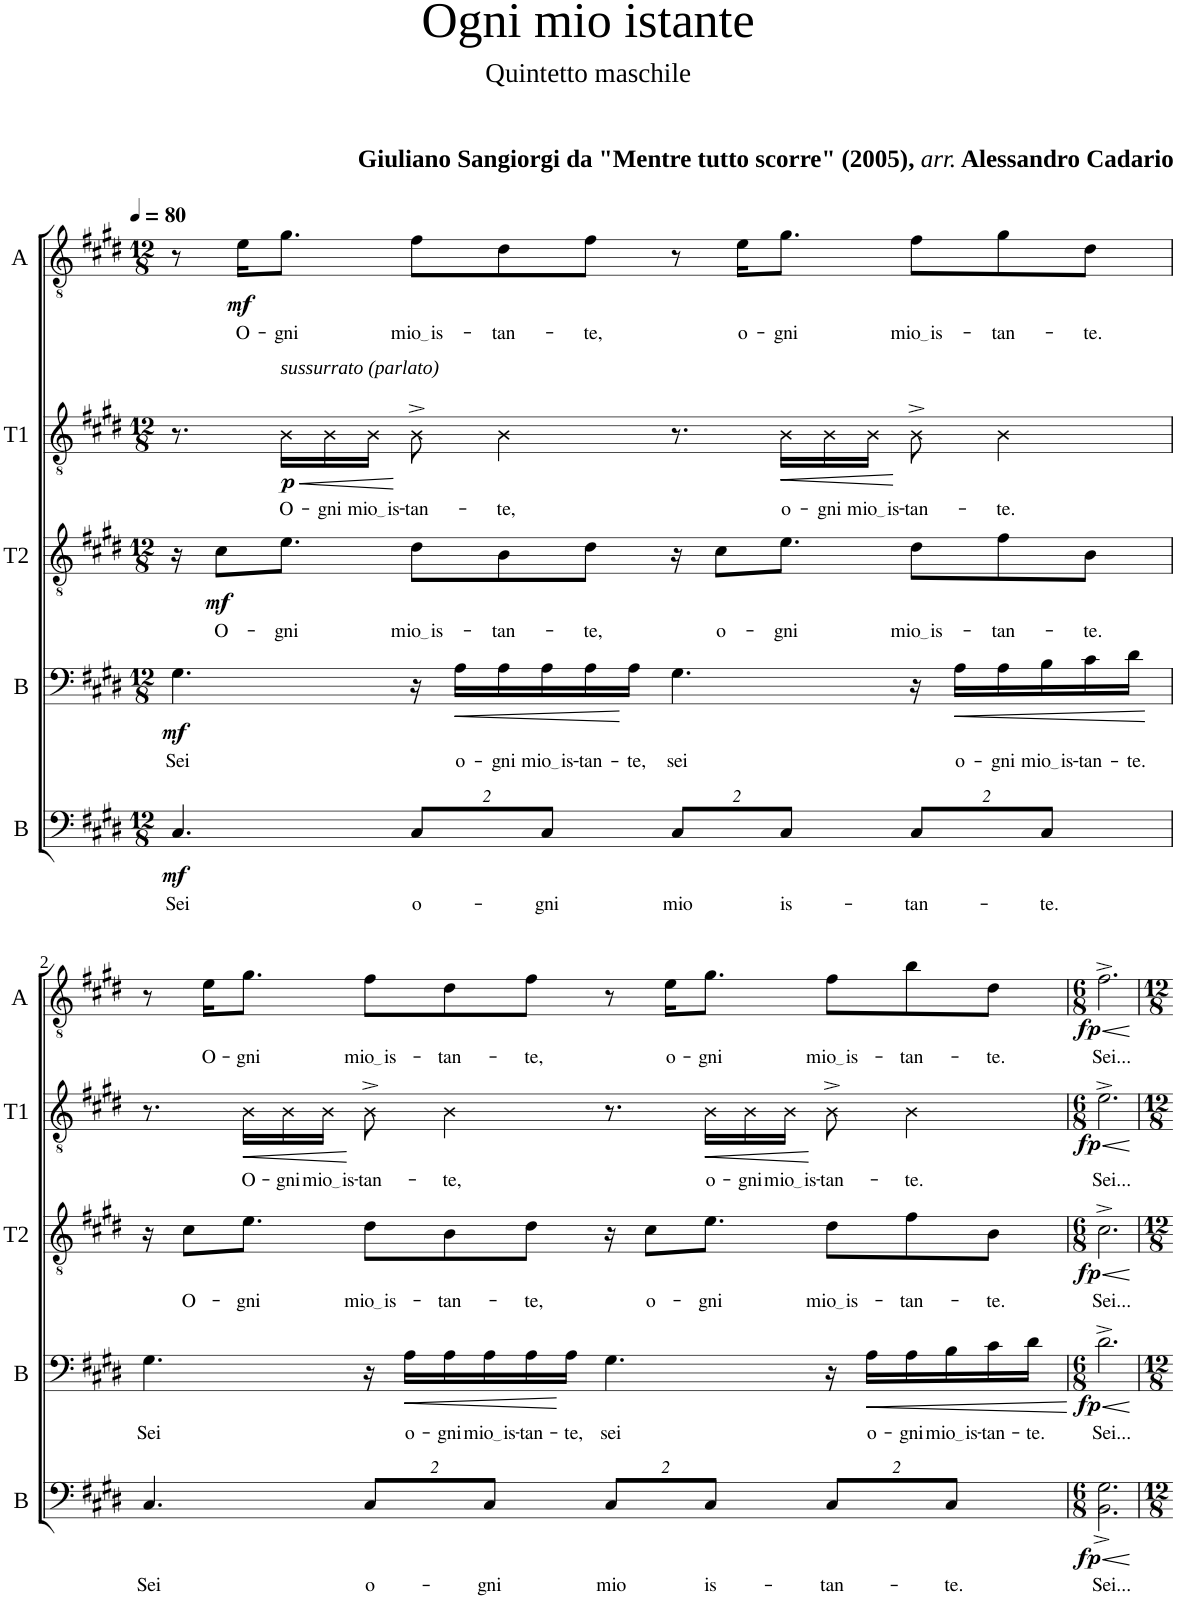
**kern	**text	**dynam	**kern	**text	**dynam	**kern	**text	**dynam	**kern	**text	**dynam	**kern	**text	**dynam
*part5	*part5	*part5	*part4	*part4	*part4	*part3	*part3	*part3	*part2	*part2	*part2	*part1	*part1	*part1
*staff5	*staff5	*staff5	*staff4	*staff4	*staff4	*staff3	*staff3	*staff3	*staff2	*staff2	*staff2	*staff1	*staff1	*staff1
*I"B	*	*	*I"B	*	*	*I"T2	*	*	*I"T1	*	*	*I"A	*	*
*I'B	*	*	*I'B	*	*	*I'T2	*	*	*I'T1	*	*	*I'A	*	*
*clefF4	*	*	*clefF4	*	*	*clefGv2	*	*	*clefGv2	*	*	*clefGv2	*	*
*k[f#c#g#d#]	*	*	*k[f#c#g#d#]	*	*	*k[f#c#g#d#]	*	*	*k[f#c#g#d#]	*	*	*k[f#c#g#d#]	*	*
*M12/8	*	*	*M12/8	*	*	*M12/8	*	*	*M12/8	*	*	*M12/8	*	*
*MM80	*	*	*MM80	*	*	*MM80	*	*	*MM80	*	*	*MM80	*	*
=1	=1	=1	=1	=1	=1	=1	=1	=1	=1	=1	=1	=1	=1	=1
!	!LO:LY:b	!LO:DY:b	!	!LO:LY:b	!LO:DY:b	!	!	!	!	!	!	!	!	!
4.C#/	Sei	mf	4.G#\	Sei	mf	16r	.	.	8.r	.	.	8r	.	.
!	!	!	!	!	!	!	!LO:LY:b	!LO:DY:b	!	!	!	!	!	!
.	.	.	.	.	.	8c#\L	O-	mf	.	.	.	.	.	.
!	!	!	!	!	!	!	!	!	!	!	!	!	!LO:LY:b	!LO:DY:b
.	.	.	.	.	.	.	.	.	.	.	.	16e\KL	O-	mf
!	!	!	!	!	!	!	!	!	!LO:TX:a:i:t=sussurrato (parlato)	!	!	!	!	!
!	!	!	!	!	!	!	!LO:LY:b	!	!	!LO:LY:b	!LO:HP:b	!	!LO:LY:b	!
!	!	!	!	!	!	!	!	!	!	!	!LO:DY:n=1:b	!	!	!
.	.	.	.	.	.	8.e\J	-gni	.	16B\LL	O-	< p	8.g#\J	-gni	.
!	!	!	!	!	!	!	!	!	!	!LO:LY:b	!	!	!	!
.	.	.	.	.	.	.	.	.	16B\	-gni	.	.	.	.
!	!	!	!	!	!	!	!	!	!	!LO:LY:b	!	!	!	!
.	.	.	.	.	.	.	.	.	16B\JJ	mio is	.	.	.	.
*Xbrackettup	*	*	*	*	*	*	*	*	*	*	*	*	*	*
!	!LO:LY:b	!	!	!	!	!	!LO:LY:b	!	!	!LO:LY:b	!	!	!LO:LY:b	!
16%3C#/L	o-	.	16r	.	.	8d#\L	mio is	.	8B^\	-tan-	[	8f#\L	mio is	.
!	!	!	!	!LO:LY:b	!LO:HP:b	!	!	!	!	!	!	!	!	!
.	.	.	16A\LL	o-	<	.	.	.	.	.	.	.	.	.
!	!	!	!	!LO:LY:b	!	!	!LO:LY:b	!	!	!LO:LY:b	!	!	!LO:LY:b	!
.	.	.	16A\	-gni	.	8B\	-tan-	.	4B\	-te,	.	8d#\	-tan-	.
!	!LO:LY:b	!	!	!LO:LY:b	!	!	!	!	!	!	!	!	!	!
16%3C#/J	-gni	.	16A\	mio is	.	.	.	.	.	.	.	.	.	.
!	!	!	!	!LO:LY:b	!	!	!LO:LY:b	!	!	!	!	!	!LO:LY:b	!
.	.	.	16A\	-tan-	.	8d#\J	-te,	.	.	.	.	8f#\J	-te,	.
!	!	!	!	!LO:LY:b	!	!	!	!	!	!	!	!	!	!
.	.	.	16A\JJ	-te,	[	.	.	.	.	.	.	.	.	.
!	!LO:LY:b	!	!	!LO:LY:b	!	!	!	!	!	!	!	!	!	!
16%3C#/L	mio	.	4.G#\	sei	.	16r	.	.	8.r	.	.	8r	.	.
!	!	!	!	!	!	!	!LO:LY:b	!	!	!	!	!	!	!
.	.	.	.	.	.	8c#\L	o-	.	.	.	.	.	.	.
!	!	!	!	!	!	!	!	!	!	!	!	!	!LO:LY:b	!
.	.	.	.	.	.	.	.	.	.	.	.	16e\KL	o-	.
!	!LO:LY:b	!	!	!	!	!	!LO:LY:b	!	!	!LO:LY:b	!LO:HP:b	!	!LO:LY:b	!
16%3C#/J	is-	.	.	.	.	8.e\J	-gni	.	16B\LL	o-	<	8.g#\J	-gni	.
!	!	!	!	!	!	!	!	!	!	!LO:LY:b	!	!	!	!
.	.	.	.	.	.	.	.	.	16B\	-gni	.	.	.	.
!	!	!	!	!	!	!	!	!	!	!LO:LY:b	!	!	!	!
.	.	.	.	.	.	.	.	.	16B\JJ	mio is	.	.	.	.
!	!LO:LY:b	!	!	!	!	!	!LO:LY:b	!	!	!LO:LY:b	!	!	!LO:LY:b	!
16%3C#/L	-tan-	.	16r	.	.	8d#\L	mio is	.	8B^\	-tan-	[	8f#\L	mio is	.
!	!	!	!	!LO:LY:b	!LO:HP:b	!	!	!	!	!	!	!	!	!
.	.	.	16A\LL	o-	<	.	.	.	.	.	.	.	.	.
!	!	!	!	!LO:LY:b	!	!	!LO:LY:b	!	!	!LO:LY:b	!	!	!LO:LY:b	!
.	.	.	16A\	-gni	.	8f#\	-tan-	.	4B\	-te.	.	8g#\	-tan-	.
!	!LO:LY:b	!	!	!LO:LY:b	!	!	!	!	!	!	!	!	!	!
16%3C#/J	-te.	.	16B\	mio is	.	.	.	.	.	.	.	.	.	.
!	!	!	!	!LO:LY:b	!	!	!LO:LY:b	!	!	!	!	!	!LO:LY:b	!
.	.	.	16c#\	-tan-	.	8B\J	-te.	.	.	.	.	8d#\J	-te.	.
!	!	!	!	!LO:LY:b	!	!	!	!	!	!	!	!	!	!
.	.	.	16d#\JJ	-te.	.	.	.	.	.	.	.	.	.	.
.	.	.	.	.	[	.	.	.	.	.	.	.	.	.
!!LO:LB:g=z
=2	=2	=2	=2	=2	=2	=2	=2	=2	=2	=2	=2	=2	=2	=2
!	!LO:LY:b	!	!	!LO:LY:b	!	!	!	!	!	!	!	!	!	!
4.C#/	Sei	.	4.G#\	Sei	.	16r	.	.	8.r	.	.	8r	.	.
!	!	!	!	!	!	!	!LO:LY:b	!	!	!	!	!	!	!
.	.	.	.	.	.	8c#\L	O-	.	.	.	.	.	.	.
!	!	!	!	!	!	!	!	!	!	!	!	!	!LO:LY:b	!
.	.	.	.	.	.	.	.	.	.	.	.	16e\KL	O-	.
!	!	!	!	!	!	!	!LO:LY:b	!	!	!LO:LY:b	!LO:HP:b	!	!LO:LY:b	!
.	.	.	.	.	.	8.e\J	-gni	.	16B\LL	O-	<	8.g#\J	-gni	.
!	!	!	!	!	!	!	!	!	!	!LO:LY:b	!	!	!	!
.	.	.	.	.	.	.	.	.	16B\	-gni	.	.	.	.
!	!	!	!	!	!	!	!	!	!	!LO:LY:b	!	!	!	!
.	.	.	.	.	.	.	.	.	16B\JJ	mio is	.	.	.	.
!	!LO:LY:b	!	!	!	!	!	!LO:LY:b	!	!	!LO:LY:b	!	!	!LO:LY:b	!
16%3C#/L	o-	.	16r	.	.	8d#\L	mio is	.	8B^\	-tan-	[	8f#\L	mio is	.
!	!	!	!	!LO:LY:b	!LO:HP:b	!	!	!	!	!	!	!	!	!
.	.	.	16A\LL	o-	<	.	.	.	.	.	.	.	.	.
!	!	!	!	!LO:LY:b	!	!	!LO:LY:b	!	!	!LO:LY:b	!	!	!LO:LY:b	!
.	.	.	16A\	-gni	.	8B\	-tan-	.	4B\	-te,	.	8d#\	-tan-	.
!	!LO:LY:b	!	!	!LO:LY:b	!	!	!	!	!	!	!	!	!	!
16%3C#/J	-gni	.	16A\	mio is	.	.	.	.	.	.	.	.	.	.
!	!	!	!	!LO:LY:b	!	!	!LO:LY:b	!	!	!	!	!	!LO:LY:b	!
.	.	.	16A\	-tan-	.	8d#\J	-te,	.	.	.	.	8f#\J	-te,	.
!	!	!	!	!LO:LY:b	!	!	!	!	!	!	!	!	!	!
.	.	.	16A\JJ	-te,	[	.	.	.	.	.	.	.	.	.
!	!LO:LY:b	!	!	!LO:LY:b	!	!	!	!	!	!	!	!	!	!
16%3C#/L	mio	.	4.G#\	sei	.	16r	.	.	8.r	.	.	8r	.	.
!	!	!	!	!	!	!	!LO:LY:b	!	!	!	!	!	!	!
.	.	.	.	.	.	8c#\L	o-	.	.	.	.	.	.	.
!	!	!	!	!	!	!	!	!	!	!	!	!	!LO:LY:b	!
.	.	.	.	.	.	.	.	.	.	.	.	16e\KL	o-	.
!	!LO:LY:b	!	!	!	!	!	!LO:LY:b	!	!	!LO:LY:b	!LO:HP:b	!	!LO:LY:b	!
16%3C#/J	is-	.	.	.	.	8.e\J	-gni	.	16B\LL	o-	<	8.g#\J	-gni	.
!	!	!	!	!	!	!	!	!	!	!LO:LY:b	!	!	!	!
.	.	.	.	.	.	.	.	.	16B\	-gni	.	.	.	.
!	!	!	!	!	!	!	!	!	!	!LO:LY:b	!	!	!	!
.	.	.	.	.	.	.	.	.	16B\JJ	mio is	.	.	.	.
!	!LO:LY:b	!	!	!	!	!	!LO:LY:b	!	!	!LO:LY:b	!	!	!LO:LY:b	!
16%3C#/L	-tan-	.	16r	.	.	8d#\L	mio is	.	8B^\	-tan-	[	8f#\L	mio is	.
!	!	!	!	!LO:LY:b	!LO:HP:b	!	!	!	!	!	!	!	!	!
.	.	.	16A\LL	o-	<	.	.	.	.	.	.	.	.	.
!	!	!	!	!LO:LY:b	!	!	!LO:LY:b	!	!	!LO:LY:b	!	!	!LO:LY:b	!
.	.	.	16A\	-gni	.	8f#\	-tan-	.	4B\	-te.	.	8b\	-tan-	.
!	!LO:LY:b	!	!	!LO:LY:b	!	!	!	!	!	!	!	!	!	!
16%3C#/J	-te.	.	16B\	mio is	.	.	.	.	.	.	.	.	.	.
!	!	!	!	!LO:LY:b	!	!	!LO:LY:b	!	!	!	!	!	!LO:LY:b	!
.	.	.	16c#\	-tan-	.	8B\J	-te.	.	.	.	.	8d#\J	-te.	.
!	!	!	!	!LO:LY:b	!	!	!	!	!	!	!	!	!	!
.	.	.	16d#\JJ	-te.	.	.	.	.	.	.	.	.	.	.
.	.	.	.	.	[	.	.	.	.	.	.	.	.	.
=3	=3	=3	=3	=3	=3	=3	=3	=3	=3	=3	=3	=3	=3	=3
*M6/8	*	*	*M6/8	*	*	*M6/8	*	*	*M6/8	*	*	*M6/8	*	*
!	!LO:LY:b	!LO:HP:b	!	!LO:LY:b	!LO:HP:b	!	!LO:LY:b	!LO:HP:b	!	!LO:LY:b	!LO:HP:b	!	!LO:LY:b	!LO:HP:b
*^	*	*	*	*	*	*	*	*	*	*	*	*	*	*
!	!	!	!LO:DY:n=1:b	!	!	!LO:DY:n=1:b	!	!	!LO:DY:n=1:b	!	!	!LO:DY:n=1:b	!	!	!LO:DY:n=1:b
2.G#^\	2.BB\	Sei...	< fp	2.d#^\	Sei...	< fp	2.c#^\	Sei...	< fp	2.e^\	Sei...	< fp	2.f#^\	Sei...	< fp
*v	*v	*	*	*	*	*	*	*	*	*	*	*	*	*	*
.	.	[	.	.	[	.	.	[	.	.	[	.	.	[
=	=	=	=	=	=	=	=	=	=	=	=	=	=	=
*-	*-	*-	*-	*-	*-	*-	*-	*-	*-	*-	*-	*-	*-	*-
